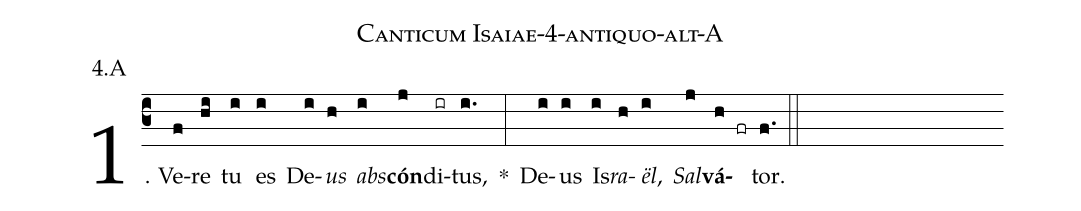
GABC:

name: Canticum Isaiae-4-antiquo-alt-A;
annotation: 4.A;
%%
(c3)1. Ve(f)re(hi) tu(i) es(i) De(i)<i>us</i>(h) <i>abs</i>(i)<b>cón</b>(j)di(ir)tus,(i.) *(:) De(i)us(i) Is(i)<i>ra</i>(h)<i>ël</i>,(i) <i>Sal</i>(j)<b>vá</b>(h fr)tor.(f.) (::)
